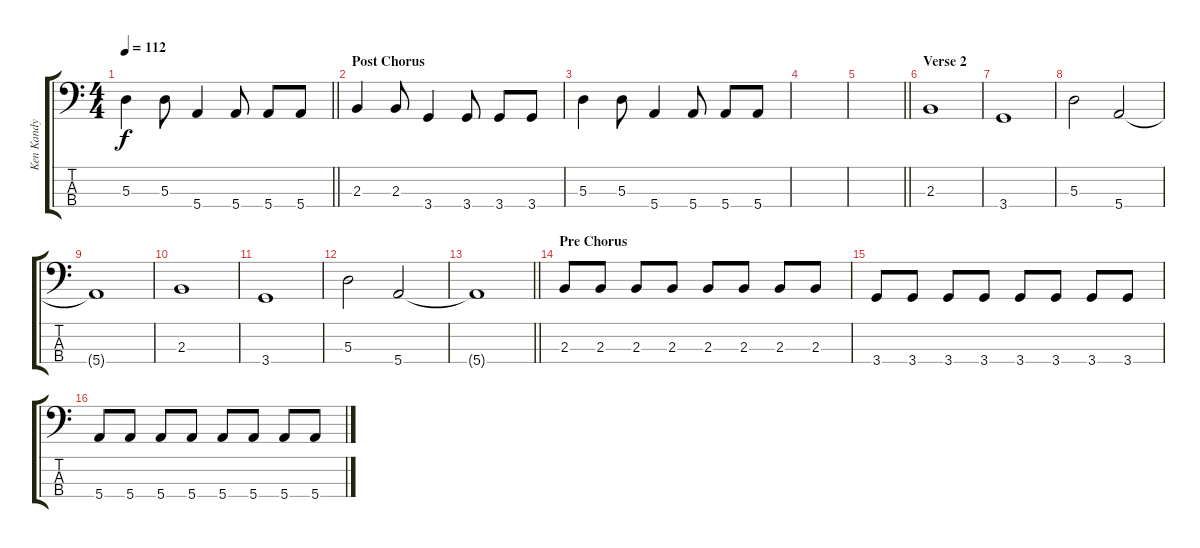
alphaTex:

\track ("Ken Kandy" "Ken Kandy") {instrument electricbassfinger}
\staff {score tabs}
\tuning (G2 D2 A1 E1) {hide}
\ts (4 4)
\tempo 112
\clef f4
\barLineRight lightlight
\ks c
5.3.4{dy f} 5.3.8 5.4.4 5.4.8 5.4.8 5.4.8 |
\section ("" "Post Chorus")
2.3.4 2.3.8 3.4.4 3.4.8 3.4.8 3.4.8 |
5.3.4 5.3.8 5.4.4 5.4.8 5.4.8 5.4.8 |
|
\barLineRight lightlight
|
\section ("" "Verse 2")
2.3.1 |
3.4.1 |
5.3.2 5.4.2 |
5.4{t}.1 |
2.3.1 |
3.4.1 |
5.3.2 5.4.2 |
\barLineRight lightlight
5.4{t}.1 |
\section ("" "Pre Chorus")
2.3.8 2.3.8 2.3.8 2.3.8 2.3.8 2.3.8 2.3.8 2.3.8 |
3.4.8 3.4.8 3.4.8 3.4.8 3.4.8 3.4.8 3.4.8 3.4.8 |
5.4.8 5.4.8 5.4.8 5.4.8 5.4.8 5.4.8 5.4.8 5.4.8
